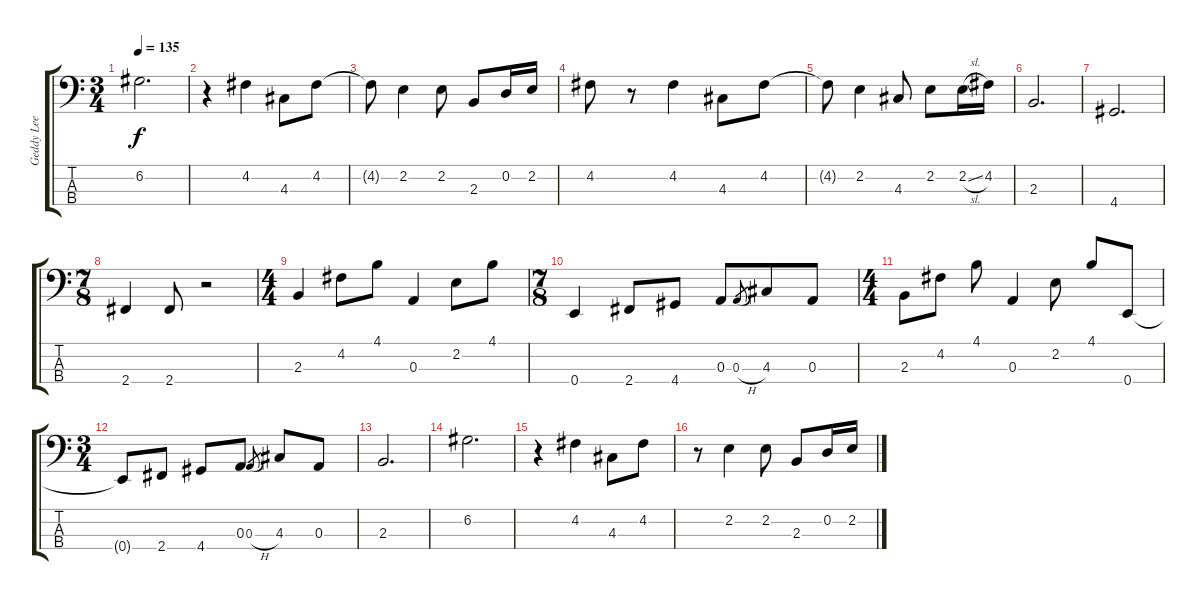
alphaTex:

\track ("Geddy Lee" "Geddy Lee") {instrument electricbassfinger}
\staff {score tabs}
\tuning (G2 D2 A1 E1) {hide}
\ts (3 4)
\tempo 135
\clef f4
\ks c
6.2.2{d dy f} |
r.4 4.2.4 4.3.8 4.2.8 |
4.2{t}.8 2.2.4 2.2.8 2.3.8 0.2.16 2.2.16 |
4.2.8 r.8 4.2.4 4.3.8 4.2.8 |
4.2{t}.8 2.2.4 4.3.8 2.2.8 2.2{sl}.16 4.2.16 |
2.3.2{d} |
4.4.2{d} |
\ts (7 8)
2.4.4 2.4.8 r.2 |
\ts (4 4)
2.3.4 4.2.8 4.1.8 0.3.4 2.2.8 4.1.8 |
\ts (7 8)
0.4.4 2.4.8 4.4.8 0.3.8 0.3{h}.8{gr} 4.3.8 0.3.8 |
\ts (4 4)
2.3.8 4.2.8 4.1.8 0.3.4 2.2.8 4.1.8 0.4.8 |
\ts (3 4)
0.4{t}.8 2.4.8 4.4.8 0.3.8 0.3{h}.8{gr} 4.3.8 0.3.8 |
2.3.2{d} |
6.2.2{d} |
r.4 4.2.4 4.3.8 4.2.8 |
r.8 2.2.4 2.2.8 2.3.8 0.2.16 2.2.16
